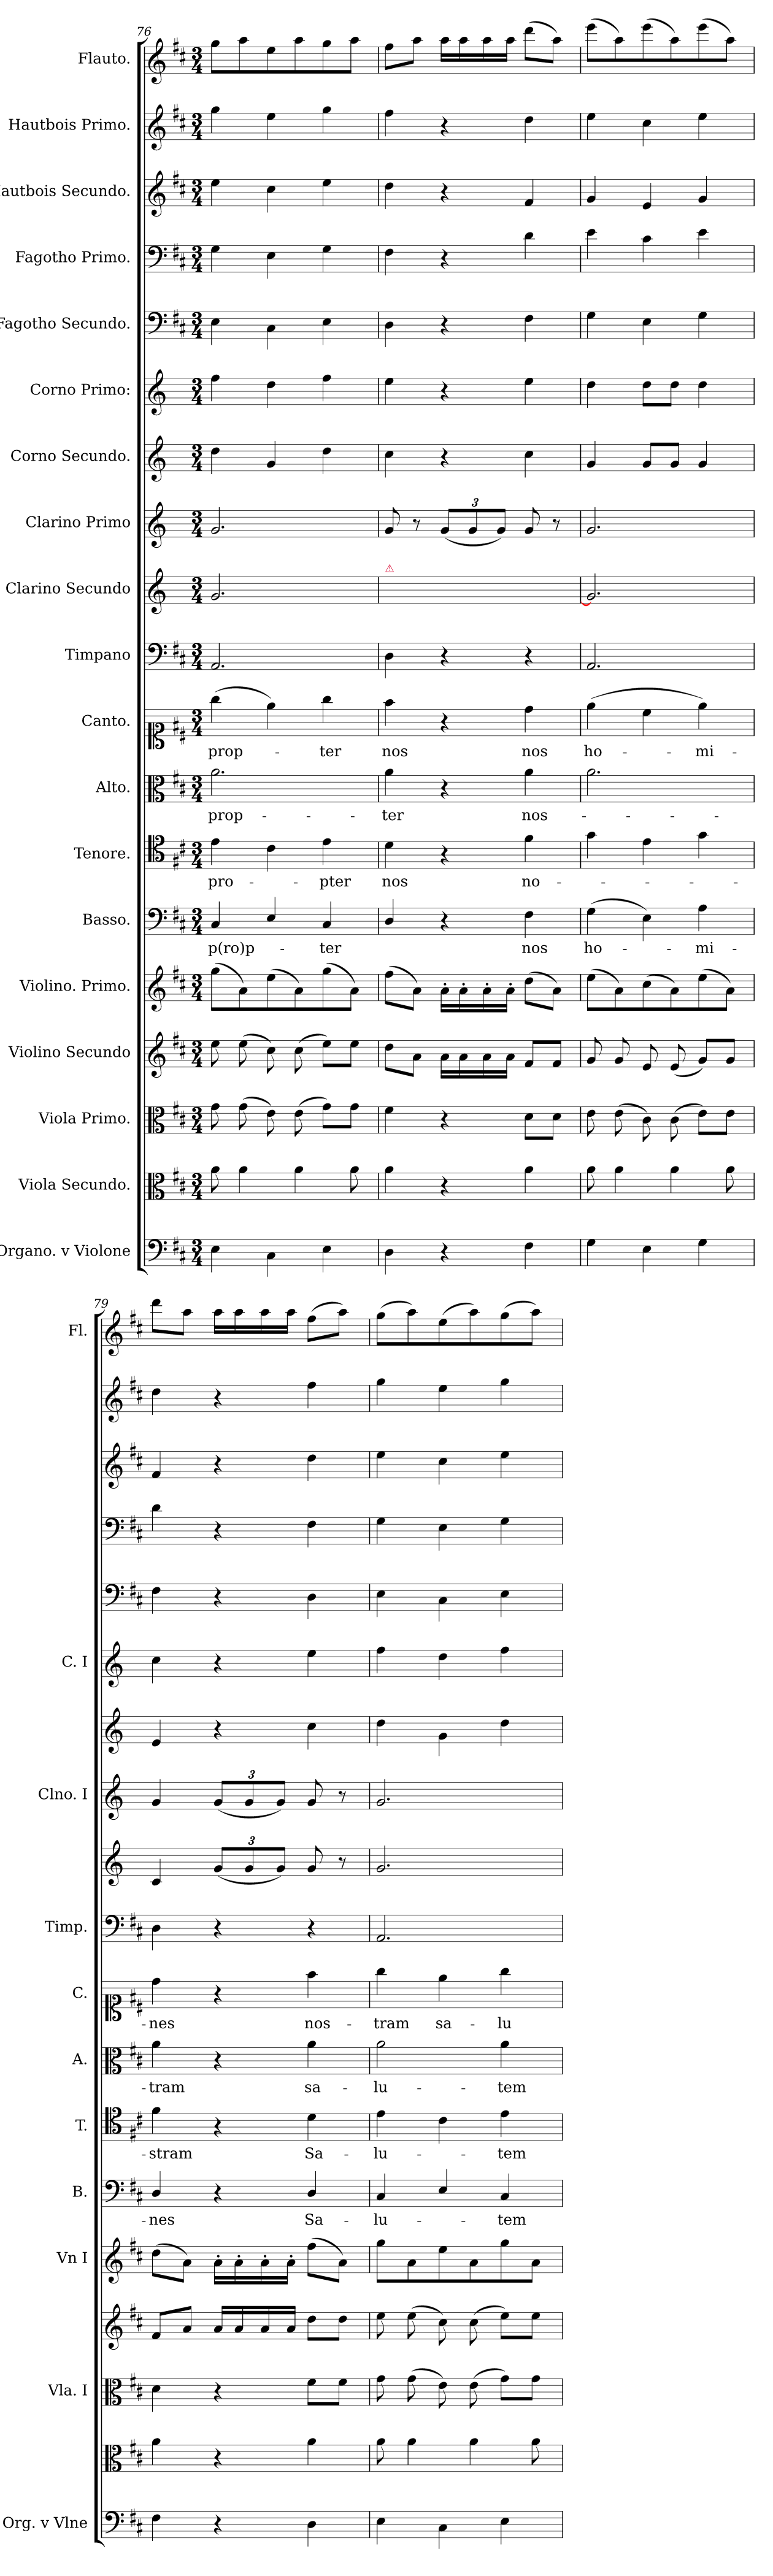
**kern	**kern	**kern	**kern	**kern	**kern	**text	**kern	**text	**kern	**text	**kern	**text	**kern	**kern	**kern	**kern	**kern	**kern	**dynam	**kern	**kern	**kern	**kern
*part19	*part18	*part17	*part16	*part15	*part14	*part14	*part13	*part13	*part12	*part12	*part11	*part11	*part10	*part9	*part8	*part7	*part6	*part5	*part5	*part4	*part3	*part2	*part1
*staff19	*staff18	*staff17	*staff16	*staff15	*staff14	*staff14	*staff13	*staff13	*staff12	*staff12	*staff11	*staff11	*staff10	*staff9	*staff8	*staff7	*staff6	*staff5	*staff5	*staff4	*staff3	*staff2	*staff1
*I"Organo. v Violone	*I"Viola Secundo.	*I"Viola Primo.	*I"Violino Secundo	*I"Violino. Primo.	*I"Basso.	*	*I"Tenore.	*	*I"Alto.	*	*I"Canto.	*	*I"Timpano	*I"Clarino Secundo	*I"Clarino Primo	*I"Corno Secundo.	*I"Corno Primo:	*I"Fagotho Secundo.	*	*I"Fagotho Primo.	*I"Hautbois Secundo.	*I"Hautbois Primo.	*I"Flauto.
*I'Org. v Vlne	*	*I'Vla. I	*	*I'Vn I	*I'B.	*	*I'T.	*	*I'A.	*	*I'C.	*	*I'Timp.	*	*I'Clno. I	*	*I'C. I	*	*	*	*	*	*I'Fl.
*clefF4	*clefC3	*clefC3	*clefG2	*clefG2	*clefF4	*	*clefC4	*	*clefC3	*	*clefC1	*	*clefF4	*clefG2	*clefG2	*clefG2	*clefG2	*clefF4	*	*clefF4	*clefG2	*clefG2	*clefG2
*	*	*	*	*	*	*	*	*	*	*	*	*	*	*ITrd-1c-2	*ITrd-1c-2	*ITrd-1c-2	*ITrd-1c-2	*	*	*	*	*	*
*k[f#c#]	*k[f#c#]	*k[f#c#]	*k[f#c#]	*k[f#c#]	*k[f#c#]	*	*k[f#c#]	*	*k[f#c#]	*	*k[f#c#]	*	*k[f#c#]	*k[f#c#]	*k[f#c#]	*k[f#c#]	*k[f#c#]	*k[f#c#]	*	*k[f#c#]	*k[f#c#]	*k[f#c#]	*k[f#c#]
*D:	*D:	*D:	*D:	*D:	*D:	*	*D:	*	*D:	*	*D:	*	*D:	*	*	*	*	*D:	*	*D:	*D:	*D:	*D:
*M3/4	*M3/4	*M3/4	*M3/4	*M3/4	*M3/4	*	*M3/4	*	*M3/4	*	*M3/4	*	*M3/4	*M3/4	*M3/4	*M3/4	*M3/4	*M3/4	*	*M3/4	*M3/4	*M3/4	*M3/4
=76	=76	=76	=76	=76	=76	=76	=76	=76	=76	=76	=76	=76	=76	=76	=76	=76	=76	=76	=76	=76	=76	=76	=76
!	!	!	!	!	!	!	!	!	!	!	!	!	!	!	!	!	!	!	!LO:DY:a	!	!	!	!
4E\	8a\	8g\	8ee\	(8gg\L	4C#/	p(ro)p-	4e\	pro-	2.a\	prop-	(4gg\	prop-	2.AA/	2.a/	2.a/	4ee\	4gg\	4E\	forte	4G\	4ee\	4gg\	8gg\L
.	4a\	(8g\	(8ee\	8a\)	.	.	.	.	.	.	.	.	.	.	.	.	.	.	.	.	.	.	8aa\
4C#\	.	8e\)	8cc#\)	(8ee\	4E/	.	4c#\	.	.	.	4ee\)	.	.	.	.	4a/	4ee\	4C#\	.	4E\	4cc#\	4ee\	8ee\
.	4a\	(8e\	(8cc#\	8a\)	.	.	.	.	.	.	.	.	.	.	.	.	.	.	.	.	.	.	8aa\
4E\	.	8g\L)	8ee\L)	(8gg\	4C#/	-ter	4e\	-pter	.	.	4gg\	-ter	.	.	.	4ee\	4gg\	4E\	.	4G\	4ee\	4gg\	8gg\
.	8a\	8g\J	8ee\J	8a\J)	.	.	.	.	.	.	.	.	.	.	.	.	.	.	.	.	.	.	8aa\J
=77	=77	=77	=77	=77	=77	=77	=77	=77	=77	=77	=77	=77	=77	=77	=77	=77	=77	=77	=77	=77	=77	=77	=77
!	!	!	!	!	!	!	!	!	!	!	!	!	!	!LO:TX:a:color=crimson:t=⚠	!	!	!	!	!	!	!	!	!
4D\	4a\	4f#\	8dd\L	(8ff#\L	4D/	.	4d\	nos	4a\	-ter	4ff#\	nos	4D\	[2.a/yy	8a/	4dd\	4ff#\	4D\	.	4F#\	4dd\	4ff#\	8ff#\L
.	.	.	8a\J	8a\J)	.	.	.	.	.	.	.	.	.	.	8r	.	.	.	.	.	.	.	8aa\J
4r	4r	4r	16a\LL	16a'\LL	4r	.	4r	.	4r	.	4r	.	4r	.	(12a/L	4r	4r	4r	.	4r	4r	4r	16aa\LL
.	.	.	16a\	16a'\	.	.	.	.	.	.	.	.	.	.	.	.	.	.	.	.	.	.	16aa\
.	.	.	.	.	.	.	.	.	.	.	.	.	.	.	12a/	.	.	.	.	.	.	.	.
.	.	.	16a\	16a'\	.	.	.	.	.	.	.	.	.	.	.	.	.	.	.	.	.	.	16aa\
.	.	.	.	.	.	.	.	.	.	.	.	.	.	.	12a/J)	.	.	.	.	.	.	.	.
.	.	.	16a\JJ	16a'\JJ	.	.	.	.	.	.	.	.	.	.	.	.	.	.	.	.	.	.	16aa\JJ
4F#\	4a\	8d\L	8f#/L	(8dd\L	4F#\	nos	4f#\	no-	4a\	nos-	4dd\	nos	4r	.	8a/	4dd\	4ff#\	4F#\	.	4d\	4f#/	4dd\	(8ddd\L
.	.	8d\J	8f#/J	8a\J)	.	.	.	.	.	.	.	.	.	.	8r	.	.	.	.	.	.	.	8aa\J)
=78	=78	=78	=78	=78	=78	=78	=78	=78	=78	=78	=78	=78	=78	=78	=78	=78	=78	=78	=78	=78	=78	=78	=78
4G\	8a\	8e\	8g/	(8ee\L	(4G\	ho-	4g\	.	2.a\	.	(4ee\	ho-	2.AA/	2.a/]	2.a/	4a/	4ee\	4G\	.	4e\	4g/	4ee\	(8eee\L
.	4a\	(8e\	8g/	8a\)	.	.	.	.	.	.	.	.	.	.	.	.	.	.	.	.	.	.	8aa\)
4E\	.	8c#\)	8e/	(8cc#\	4E\)	.	4e\	.	.	.	4cc#\	.	.	.	.	8a/L	8ee\L	4E\	.	4c#\	4e/	4cc#\	(8eee\
.	4a\	(8c#\	(8e/	8a\)	.	.	.	.	.	.	.	.	.	.	.	8a/J	8ee\J	.	.	.	.	.	8aa\)
4G\	.	8e\L)	8g/L)	(8ee\	4A\	-mi-	4g\	.	.	.	4ee\)	-mi-	.	.	.	4a/	4ee\	4G\	.	4e\	4g/	4ee\	(8eee\
.	8a\	8e\J	8g/J	8a\J)	.	.	.	.	.	.	.	.	.	.	.	.	.	.	.	.	.	.	8aa\J)
=79	=79	=79	=79	=79	=79	=79	=79	=79	=79	=79	=79	=79	=79	=79	=79	=79	=79	=79	=79	=79	=79	=79	=79
4F#\	4a\	4d\	8f#/L	(8dd\L	4D/	-nes	4f#\	-stram	4a\	-tram	4dd\	-nes	4D\	4d/	4a/	4f#/	4dd\	4F#\	.	4d\	4f#/	4dd\	8ddd\L
.	.	.	8a/J	8a\J)	.	.	.	.	.	.	.	.	.	.	.	.	.	.	.	.	.	.	8aa\J
4r	4r	4r	16a/LL	16a'\LL	4r	.	4r	.	4r	.	4r	.	4r	(12a/L	(12a/L	4r	4r	4r	.	4r	4r	4r	16aa\LL
.	.	.	16a/	16a'\	.	.	.	.	.	.	.	.	.	.	.	.	.	.	.	.	.	.	16aa\
.	.	.	.	.	.	.	.	.	.	.	.	.	.	12a/	12a/	.	.	.	.	.	.	.	.
.	.	.	16a/	16a'\	.	.	.	.	.	.	.	.	.	.	.	.	.	.	.	.	.	.	16aa\
.	.	.	.	.	.	.	.	.	.	.	.	.	.	12a/J)	12a/J)	.	.	.	.	.	.	.	.
.	.	.	16a/JJ	16a'\JJ	.	.	.	.	.	.	.	.	.	.	.	.	.	.	.	.	.	.	16aa\JJ
4D\	4a\	8f#\L	8dd\L	(8ff#\L	4D/	Sa-	4d\	Sa-	4a\	sa-	4ff#\	nos-	4r	8a/	8a/	4dd\	4ff#\	4D\	.	4F#\	4dd\	4ff#\	(8ff#\L
.	.	8f#\J	8dd\J	8a\J)	.	.	.	.	.	.	.	.	.	8r	8r	.	.	.	.	.	.	.	8aa\J)
=80	=80	=80	=80	=80	=80	=80	=80	=80	=80	=80	=80	=80	=80	=80	=80	=80	=80	=80	=80	=80	=80	=80	=80
4E\	8a\	8g\	8ee\	8gg\L	4C#/	-lu-	4e\	-lu-	2a\	-lu-	4gg\	-tram	2.AA/	2.a/	2.a/	4ee\	4gg\	4E\	.	4G\	4ee\	4gg\	(8gg\L
.	4a\	(8g\	(8ee\	8a\	.	.	.	.	.	.	.	.	.	.	.	.	.	.	.	.	.	.	8aa\)
4C#\	.	8e\)	8cc#\)	8ee\	4E/	.	4c#\	.	.	.	4ee\	sa-	.	.	.	4a\	4ee\	4C#\	.	4E\	4cc#\	4ee\	(8ee\
.	4a\	(8e\	(8cc#\	8a\	.	.	.	.	.	.	.	.	.	.	.	.	.	.	.	.	.	.	8aa\)
4E\	.	8g\L)	8ee\L)	8gg\	4C#/	-tem	4e\	-tem	4a\	-tem	4gg\	-lu-	.	.	.	4ee\	4gg\	4E\	.	4G\	4ee\	4gg\	(8gg\
.	8a\	8g\J	8ee\J	8a\J	.	.	.	.	.	.	.	.	.	.	.	.	.	.	.	.	.	.	8aa\J)
=	=	=	=	=	=	=	=	=	=	=	=	=	=	=	=	=	=	=	=	=	=	=	=
*-	*-	*-	*-	*-	*-	*-	*-	*-	*-	*-	*-	*-	*-	*-	*-	*-	*-	*-	*-	*-	*-	*-	*-
